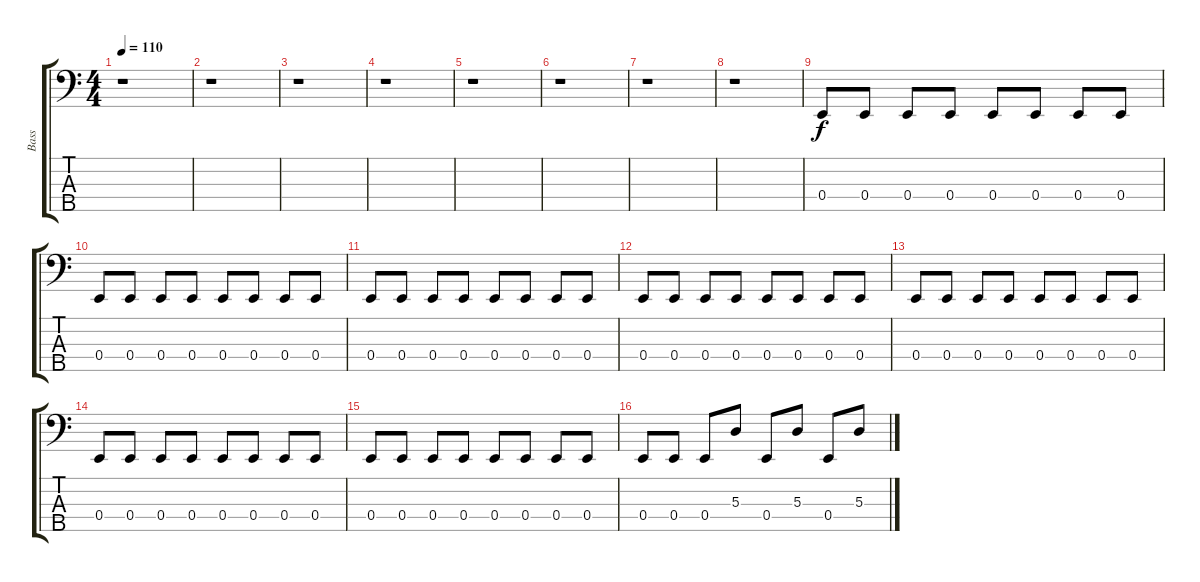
\track ("Bass" "Bass") {instrument electricbasspick}
\staff {score tabs}
\tuning (G2 D2 A1 E1 B0) {hide}
\ts (4 4)
\tempo 110
\clef f4
\ks c
r.1{dy f instrument electricbasspick} |
r.1 |
r.1 |
r.1 |
r.1 |
r.1 |
r.1 |
r.1 |
0.4.8 0.4.8 0.4.8 0.4.8 0.4.8 0.4.8 0.4.8 0.4.8 |
0.4.8 0.4.8 0.4.8 0.4.8 0.4.8 0.4.8 0.4.8 0.4.8 |
0.4.8 0.4.8 0.4.8 0.4.8 0.4.8 0.4.8 0.4.8 0.4.8 |
0.4.8 0.4.8 0.4.8 0.4.8 0.4.8 0.4.8 0.4.8 0.4.8 |
0.4.8 0.4.8 0.4.8 0.4.8 0.4.8 0.4.8 0.4.8 0.4.8 |
0.4.8 0.4.8 0.4.8 0.4.8 0.4.8 0.4.8 0.4.8 0.4.8 |
0.4.8 0.4.8 0.4.8 0.4.8 0.4.8 0.4.8 0.4.8 0.4.8 |
0.4.8 0.4.8 0.4.8 5.3.8 0.4.8 5.3.8 0.4.8 5.3.8
